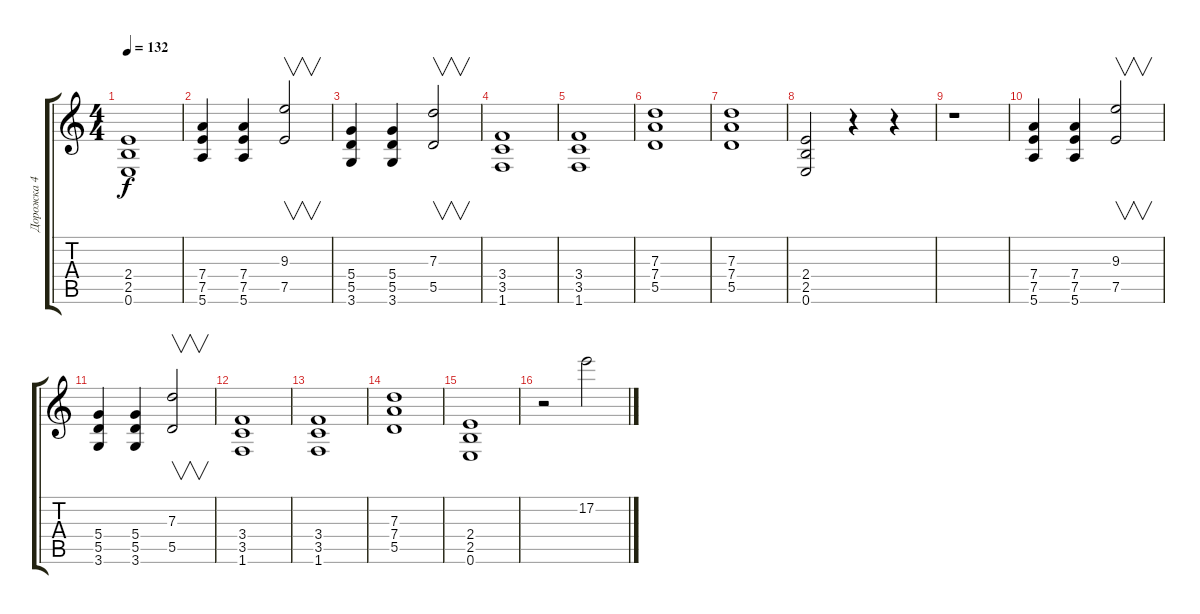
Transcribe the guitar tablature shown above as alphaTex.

\track ("Дорожка 4" "Дорожка 4") {instrument distortionguitar}
\staff {score tabs}
\tuning (E4 B3 G3 D3 A2 E2) {hide}
\ts (4 4)
\tempo 132
\clef g2
\ks c
(2.4 2.5 0.6).1{dy f} |
(7.4 7.5 5.6).4 (7.4 7.5 5.6).4 (9.3 7.5).2{v} |
(5.4 5.5 3.6).4 (5.4 5.5 3.6).4 (7.3 5.5).2{v} |
(3.4 3.5 1.6).1 |
(3.4 3.5 1.6).1 |
(7.3 7.4 5.5).1 |
(7.3 7.4 5.5).1 |
(2.4 2.5 0.6).2 r.4 r.4 |
r.1 |
(7.4 7.5 5.6).4 (7.4 7.5 5.6).4 (9.3 7.5).2{v} |
(5.4 5.5 3.6).4 (5.4 5.5 3.6).4 (7.3 5.5).2{v} |
(3.4 3.5 1.6).1 |
(3.4 3.5 1.6).1 |
(7.3 7.4 5.5).1 |
(2.4 2.5 0.6).1 |
r.2 17.2.2
